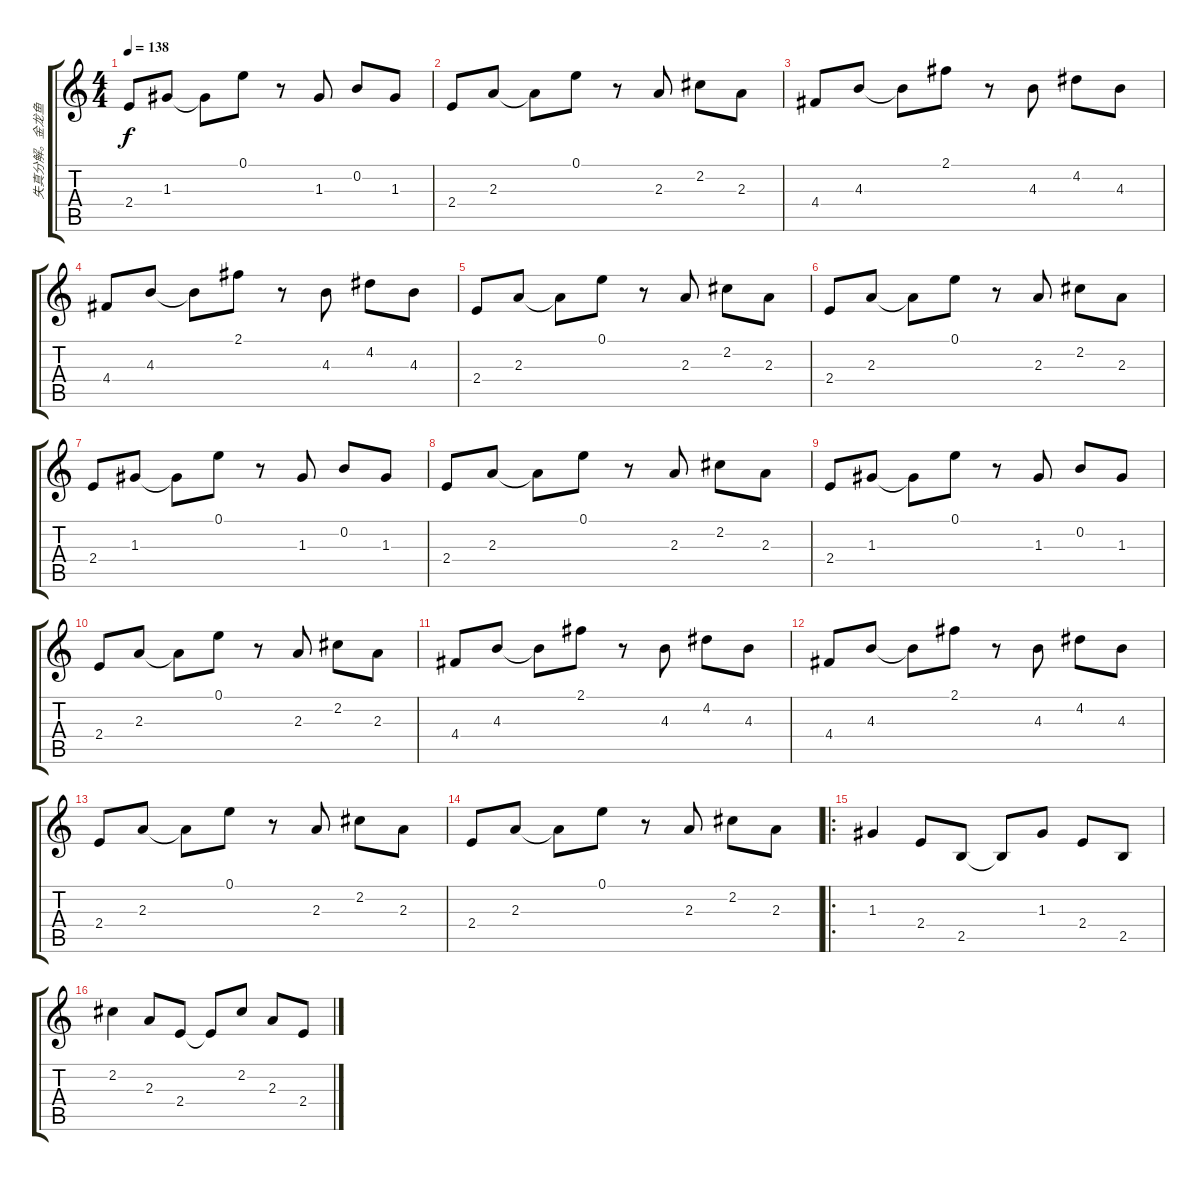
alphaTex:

\track ("失真分解。金龙鱼" "失真分解。金龙鱼") {instrument overdrivenguitar}
\staff {score tabs}
\tuning (E4 B3 G3 D3 A2 E2) {hide}
\ts (4 4)
\tempo 138
\clef g2
\ks c
2.4.8{dy f} 1.3.8 1.3{t}.8 0.1.8 r.8 1.3.8 0.2.8 1.3.8 |
2.4.8 2.3.8 2.3{t}.8 0.1.8 r.8 2.3.8 2.2.8 2.3.8 |
4.4.8 4.3.8 4.3{t}.8 2.1.8 r.8 4.3.8 4.2.8 4.3.8 |
4.4.8 4.3.8 4.3{t}.8 2.1.8 r.8 4.3.8 4.2.8 4.3.8 |
2.4.8 2.3.8 2.3{t}.8 0.1.8 r.8 2.3.8 2.2.8 2.3.8 |
2.4.8 2.3.8 2.3{t}.8 0.1.8 r.8 2.3.8 2.2.8 2.3.8 |
2.4.8 1.3.8 1.3{t}.8 0.1.8 r.8 1.3.8 0.2.8 1.3.8 |
2.4.8 2.3.8 2.3{t}.8 0.1.8 r.8 2.3.8 2.2.8 2.3.8 |
2.4.8 1.3.8 1.3{t}.8 0.1.8 r.8 1.3.8 0.2.8 1.3.8 |
2.4.8 2.3.8 2.3{t}.8 0.1.8 r.8 2.3.8 2.2.8 2.3.8 |
4.4.8 4.3.8 4.3{t}.8 2.1.8 r.8 4.3.8 4.2.8 4.3.8 |
4.4.8 4.3.8 4.3{t}.8 2.1.8 r.8 4.3.8 4.2.8 4.3.8 |
2.4.8 2.3.8 2.3{t}.8 0.1.8 r.8 2.3.8 2.2.8 2.3.8 |
2.4.8 2.3.8 2.3{t}.8 0.1.8 r.8 2.3.8 2.2.8 2.3.8 |
\ro
1.3.4 2.4.8 2.5.8 2.5{t}.8 1.3.8 2.4.8 2.5.8 |
2.2.4 2.3.8 2.4.8 2.4{t}.8 2.2.8 2.3.8 2.4.8
